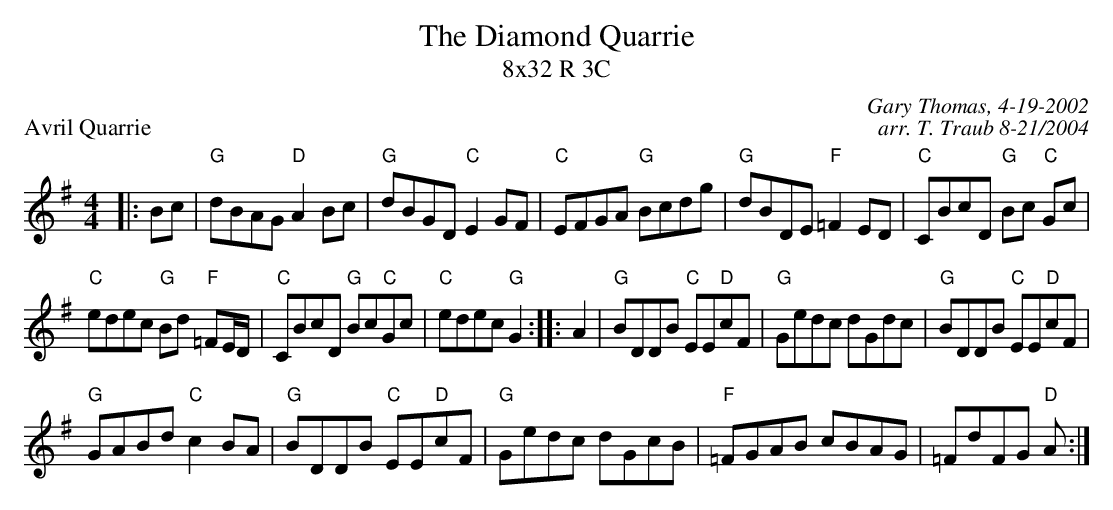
X:1
T: The Diamond Quarrie
T: 8x32 R 3C
P: Avril Quarrie
C: Gary Thomas, 4-19-2002
C: arr. T. Traub 8-21/2004
M: 4/4
L: 1/8
K: G
|: Bc|"G"dBAG "D"A2 Bc |"G"dBGD "C"E2 GF|"C"EFGA "G"Bcdg|"G"dBDE "F"=F2 ED|"C"CBcD "G"Bc "C"Gc|
"C"edec "G"Bd "F"=FE/D/|"C"CBcD "G"Bc"C"Gc|"C"edec "G"G2 :||: A2 |"G"BDDB "C"EE"D"cF|"G"Gedc dGdc|"G"BDDB "C"EE"D"cF|
"G"GABd "C"c2 BA|"G"BDDB "C"EE"D"cF|"G"Gedc dGcB|"F"=FGAB cBAG|=FdFG "D"A :|
